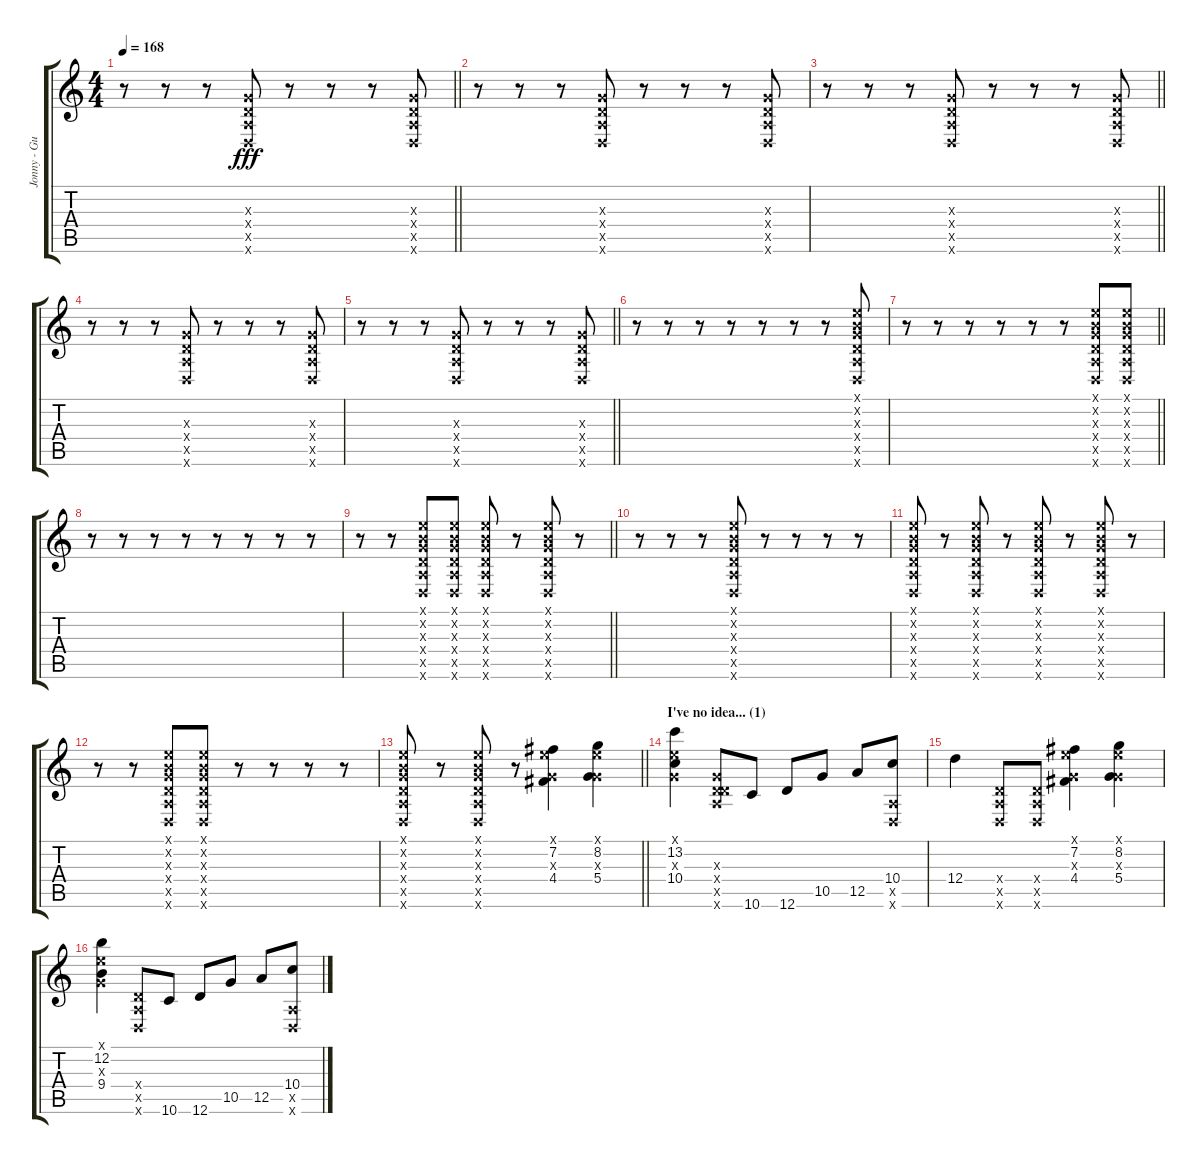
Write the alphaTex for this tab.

\track ("Jonny - Guitar" "Jonny - Gu") {instrument electricguitarjazz}
\staff {score tabs}
\tuning (E4 B3 G3 D3 A2 D2) {hide}
\ts (4 4)
\tempo 168
\clef g2
\barLineRight lightlight
\ks c
r.8{dy fff} r.8 r.8 (0.3{x} 0.4{x} 0.5{x} 0.6{x}).8 r.8 r.8 r.8 (0.3{x} 0.4{x} 0.5{x} 0.6{x}).8 |
r.8 r.8 r.8 (0.3{x} 0.4{x} 0.5{x} 0.6{x}).8 r.8 r.8 r.8 (0.3{x} 0.4{x} 0.5{x} 0.6{x}).8 |
\barLineRight lightlight
r.8 r.8 r.8 (0.3{x} 0.4{x} 0.5{x} 0.6{x}).8 r.8 r.8 r.8 (0.3{x} 0.4{x} 0.5{x} 0.6{x}).8 |
r.8 r.8 r.8 (0.3{x} 0.4{x} 0.5{x} 0.6{x}).8 r.8 r.8 r.8 (0.3{x} 0.4{x} 0.5{x} 0.6{x}).8 |
\barLineRight lightlight
r.8 r.8 r.8 (0.3{x} 0.4{x} 0.5{x} 0.6{x}).8 r.8 r.8 r.8 (0.3{x} 0.4{x} 0.5{x} 0.6{x}).8 |
r.8 r.8 r.8 r.8 r.8 r.8 r.8 (0.1{x} 0.2{x} 0.3{x} 0.4{x} 0.5{x} 0.6{x}).8 |
\barLineRight lightlight
r.8 r.8 r.8 r.8 r.8 r.8 (0.1{x} 0.2{x} 0.3{x} 0.4{x} 0.5{x} 0.6{x}).8 (0.1{x} 0.2{x} 0.3{x} 0.4{x} 0.5{x} 0.6{x}).8 |
r.8 r.8 r.8 r.8 r.8 r.8 r.8 r.8 |
\barLineRight lightlight
r.8 r.8 (0.1{x} 0.2{x} 0.3{x} 0.4{x} 0.5{x} 0.6{x}).8 (0.1{x} 0.2{x} 0.3{x} 0.4{x} 0.5{x} 0.6{x}).8 (0.1{x} 0.2{x} 0.3{x} 0.4{x} 0.5{x} 0.6{x}).8 r.8 (0.1{x} 0.2{x} 0.3{x} 0.4{x} 0.5{x} 0.6{x}).8 r.8 |
r.8 r.8 r.8 (0.1{x} 0.2{x} 0.3{x} 0.4{x} 0.5{x} 0.6{x}).8 r.8 r.8 r.8 r.8 |
(0.1{x} 0.2{x} 0.3{x} 0.4{x} 0.5{x} 0.6{x}).8 r.8 (0.1{x} 0.2{x} 0.3{x} 0.4{x} 0.5{x} 0.6{x}).8 r.8 (0.1{x} 0.2{x} 0.3{x} 0.4{x} 0.5{x} 0.6{x}).8 r.8 (0.1{x} 0.2{x} 0.3{x} 0.4{x} 0.5{x} 0.6{x}).8 r.8 |
r.8 r.8 (0.1{x} 0.2{x} 0.3{x} 0.4{x} 0.5{x} 0.6{x}).8 (0.1{x} 0.2{x} 0.3{x} 0.4{x} 0.5{x} 0.6{x}).8 r.8 r.8 r.8 r.8 |
\barLineRight lightlight
(0.1{x} 0.2{x} 0.3{x} 0.4{x} 0.5{x} 0.6{x}).8 r.8 (0.1{x} 0.2{x} 0.3{x} 0.4{x} 0.5{x} 0.6{x}).8 r.8 (0.1{x} 7.2 0.3{x} 4.4).4 (0.1{x} 8.2 0.3{x} 5.4).4 |
\section ("" "I've no idea... (1)")
(0.1{x} 13.2 0.3{x} 10.4).4 (0.3{x} 0.4{x} 0.5{x} 12.6{x}).8 10.6.8 12.6.8 10.5.8 12.5.8 (10.4 0.5{x} 0.6{x}).8 |
12.4.4 (0.4{x} 0.5{x} 0.6{x}).8 (0.4{x} 0.5{x} 0.6{x}).8 (0.1{x} 7.2 0.3{x} 4.4).4 (0.1{x} 8.2 0.3{x} 5.4).4 |
(0.1{x} 12.2 0.3{x} 9.4).4 (0.4{x} 0.5{x} 0.6{x}).8 10.6.8 12.6.8 10.5.8 12.5.8 (10.4 0.5{x} 0.6{x}).8
